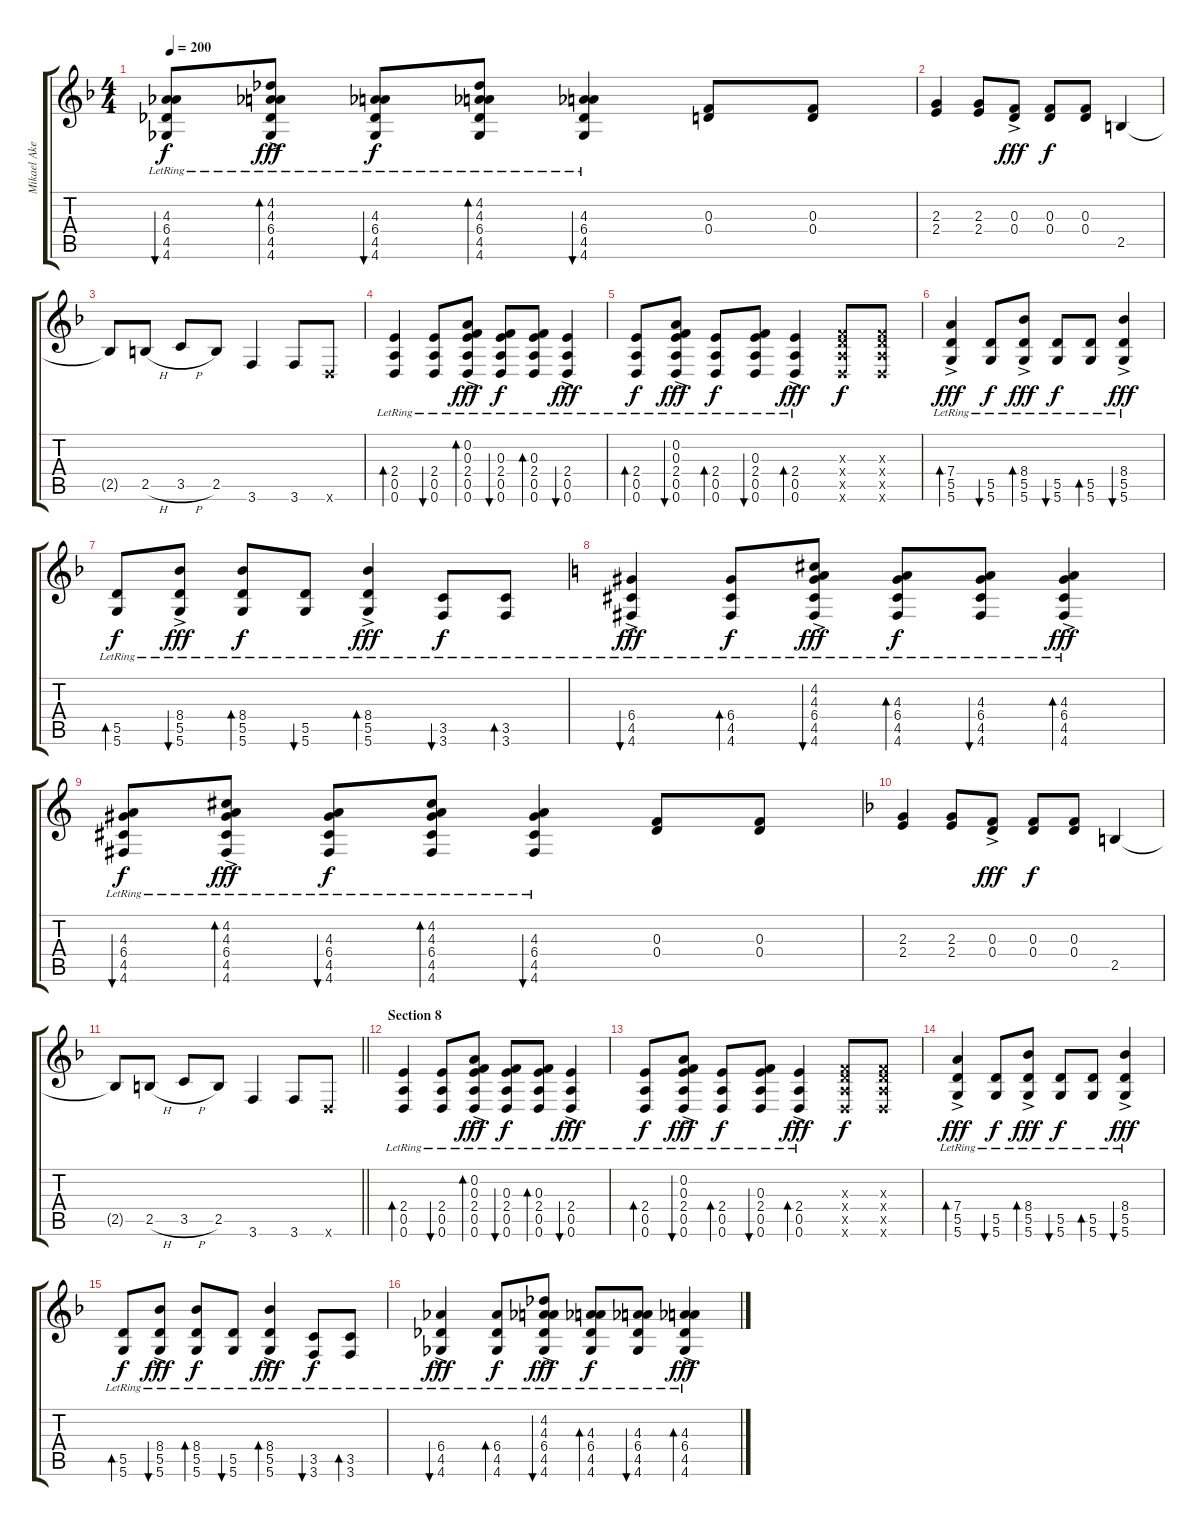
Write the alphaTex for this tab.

\track ("Mikael Akerfeldt (Acoustic)" "Mikael Ake") {instrument acousticguitarsteel}
\staff {score tabs}
\tuning (D4 A3 F3 D3 A2 D2) {hide}
\ts (4 4)
\tempo 200
\clef g2
\ks f
(4.3{lr} 6.4{lr} 4.5{lr} 4.6{lr}).8{bu 120 dy f} (4.2{ac lr} 4.3{ac lr} 6.4{ac lr} 4.5{ac lr} 4.6{ac lr}).8{bd 120 dy fff} (4.3{lr} 6.4{lr} 4.5{lr} 4.6{lr}).8{bu 120 dy f} (4.2{lr} 4.3{lr} 6.4{lr} 4.5{lr} 4.6{lr}).8{bd 120} (4.3{lr} 6.4{lr} 4.5{lr} 4.6{lr}).4{bu 120} (0.3 0.4).8 (0.3 0.4).8 |
(2.3 2.4).4 (2.3 2.4).8 (0.3{ac} 0.4{ac}).8{dy fff} (0.3 0.4).8{dy f} (0.3 0.4).8 2.5.4 |
2.5{t}.8 2.5{h}.8 3.5{h}.8 2.5.8 3.6.4 3.6.8 0.6{x}.8 |
(2.4{lr} 0.5{lr} 0.6{lr}).4{bd 120} (2.4{lr} 0.5{lr} 0.6{lr}).8{bu 120} (0.2{ac lr} 0.3{ac lr} 2.4{ac lr} 0.5{ac lr} 0.6{ac lr}).8{bd 120 dy fff} (0.3{lr} 2.4{lr} 0.5{lr} 0.6{lr}).8{bu 120 dy f} (0.3{lr} 2.4{lr} 0.5{lr} 0.6{lr}).8{bd 120} (2.4{ac lr} 0.5{ac lr} 0.6{ac lr}).4{bu 120 dy fff} |
(2.4{lr} 0.5{lr} 0.6{lr}).8{bd 120 dy f} (0.2{ac lr} 0.3{ac lr} 2.4{ac lr} 0.5{ac lr} 0.6{ac lr}).8{bu 120 dy fff} (2.4{lr} 0.5{lr} 0.6{lr}).8{bd 120 dy f} (0.3{lr} 2.4{lr} 0.5{lr} 0.6{lr}).8{bu 120} (2.4{ac lr} 0.5{ac lr} 0.6{ac lr}).4{bd 120 dy fff} (0.3{x} 0.4{x} 0.5{x} 0.6{x}).8{dy f} (0.3{x} 0.4{x} 0.5{x} 0.6{x}).8 |
(7.4{ac lr} 5.5{ac lr} 5.6{ac lr}).4{bd 120 dy fff} (5.5{lr} 5.6{lr}).8{bu 120 dy f} (8.4{ac lr} 5.5{ac lr} 5.6{ac lr}).8{bd 120 dy fff} (5.5{lr} 5.6{lr}).8{bu 120 dy f} (5.5{lr} 5.6{lr}).8{bd 120} (8.4{ac lr} 5.5{ac lr} 5.6{ac lr}).4{bu 120 dy fff} |
(5.5{lr} 5.6{lr}).8{bd 120 dy f} (8.4{ac lr} 5.5{ac lr} 5.6{ac lr}).8{bu 120 dy fff} (8.4{lr} 5.5{lr} 5.6{lr}).8{bd 120 dy f} (5.5{lr} 5.6{lr}).8{bu 120} (8.4{ac lr} 5.5{ac lr} 5.6{ac lr}).4{bd 120 dy fff} (3.5{lr} 3.6{lr}).8{bu 120 dy f} (3.5{lr} 3.6{lr}).8{bd 120} |
\ks c
(6.4{ac lr} 4.5{ac lr} 4.6{ac lr}).4{bu 120 dy fff} (6.4{lr} 4.5{lr} 4.6{lr}).8{bd 120 dy f} (4.2{ac lr} 4.3{ac lr} 6.4{ac lr} 4.5{ac lr} 4.6{ac lr}).8{bu 120 dy fff} (4.3{lr} 6.4{lr} 4.5{lr} 4.6{lr}).8{bd 120 dy f} (4.3{lr} 6.4{lr} 4.5{lr} 4.6{lr}).8{bu 120} (4.3{ac lr} 6.4{ac lr} 4.5{ac lr} 4.6{ac lr}).4{bd 120 dy fff} |
(4.3{lr} 6.4{lr} 4.5{lr} 4.6{lr}).8{bu 120 dy f} (4.2{ac lr} 4.3{ac lr} 6.4{ac lr} 4.5{ac lr} 4.6{ac lr}).8{bd 120 dy fff} (4.3{lr} 6.4{lr} 4.5{lr} 4.6{lr}).8{bu 120 dy f} (4.2{lr} 4.3{lr} 6.4{lr} 4.5{lr} 4.6{lr}).8{bd 120} (4.3{lr} 6.4{lr} 4.5{lr} 4.6{lr}).4{bu 120} (0.3 0.4).8 (0.3 0.4).8 |
\ks f
(2.3 2.4).4 (2.3 2.4).8 (0.3{ac} 0.4{ac}).8{dy fff} (0.3 0.4).8{dy f} (0.3 0.4).8 2.5.4 |
\barLineRight lightlight
2.5{t}.8 2.5{h}.8 3.5{h}.8 2.5.8 3.6.4 3.6.8 0.6{x}.8 |
\section ("" "Section 8")
(2.4{lr} 0.5{lr} 0.6{lr}).4{bd 120} (2.4{lr} 0.5{lr} 0.6{lr}).8{bu 120} (0.2{ac lr} 0.3{ac lr} 2.4{ac lr} 0.5{ac lr} 0.6{ac lr}).8{bd 120 dy fff} (0.3{lr} 2.4{lr} 0.5{lr} 0.6{lr}).8{bu 120 dy f} (0.3{lr} 2.4{lr} 0.5{lr} 0.6{lr}).8{bd 120} (2.4{ac lr} 0.5{ac lr} 0.6{ac lr}).4{bu 120 dy fff} |
(2.4{lr} 0.5{lr} 0.6{lr}).8{bd 120 dy f} (0.2{ac lr} 0.3{ac lr} 2.4{ac lr} 0.5{ac lr} 0.6{ac lr}).8{bu 120 dy fff} (2.4{lr} 0.5{lr} 0.6{lr}).8{bd 120 dy f} (0.3{lr} 2.4{lr} 0.5{lr} 0.6{lr}).8{bu 120} (2.4{ac lr} 0.5{ac lr} 0.6{ac lr}).4{bd 120 dy fff} (0.3{x} 0.4{x} 0.5{x} 0.6{x}).8{dy f} (0.3{x} 0.4{x} 0.5{x} 0.6{x}).8 |
(7.4{ac lr} 5.5{ac lr} 5.6{ac lr}).4{bd 120 dy fff} (5.5{lr} 5.6{lr}).8{bu 120 dy f} (8.4{ac lr} 5.5{ac lr} 5.6{ac lr}).8{bd 120 dy fff} (5.5{lr} 5.6{lr}).8{bu 120 dy f} (5.5{lr} 5.6{lr}).8{bd 120} (8.4{ac lr} 5.5{ac lr} 5.6{ac lr}).4{bu 120 dy fff} |
(5.5{lr} 5.6{lr}).8{bd 120 dy f} (8.4{ac lr} 5.5{ac lr} 5.6{ac lr}).8{bu 120 dy fff} (8.4{lr} 5.5{lr} 5.6{lr}).8{bd 120 dy f} (5.5{lr} 5.6{lr}).8{bu 120} (8.4{ac lr} 5.5{ac lr} 5.6{ac lr}).4{bd 120 dy fff} (3.5{lr} 3.6{lr}).8{bu 120 dy f} (3.5{lr} 3.6{lr}).8{bd 120} |
(6.4{ac lr} 4.5{ac lr} 4.6{ac lr}).4{bu 120 dy fff} (6.4{lr} 4.5{lr} 4.6{lr}).8{bd 120 dy f} (4.2{ac lr} 4.3{ac lr} 6.4{ac lr} 4.5{ac lr} 4.6{ac lr}).8{bu 120 dy fff} (4.3{lr} 6.4{lr} 4.5{lr} 4.6{lr}).8{bd 120 dy f} (4.3{lr} 6.4{lr} 4.5{lr} 4.6{lr}).8{bu 120} (4.3{ac lr} 6.4{ac lr} 4.5{ac lr} 4.6{ac lr}).4{bd 120 dy fff}
